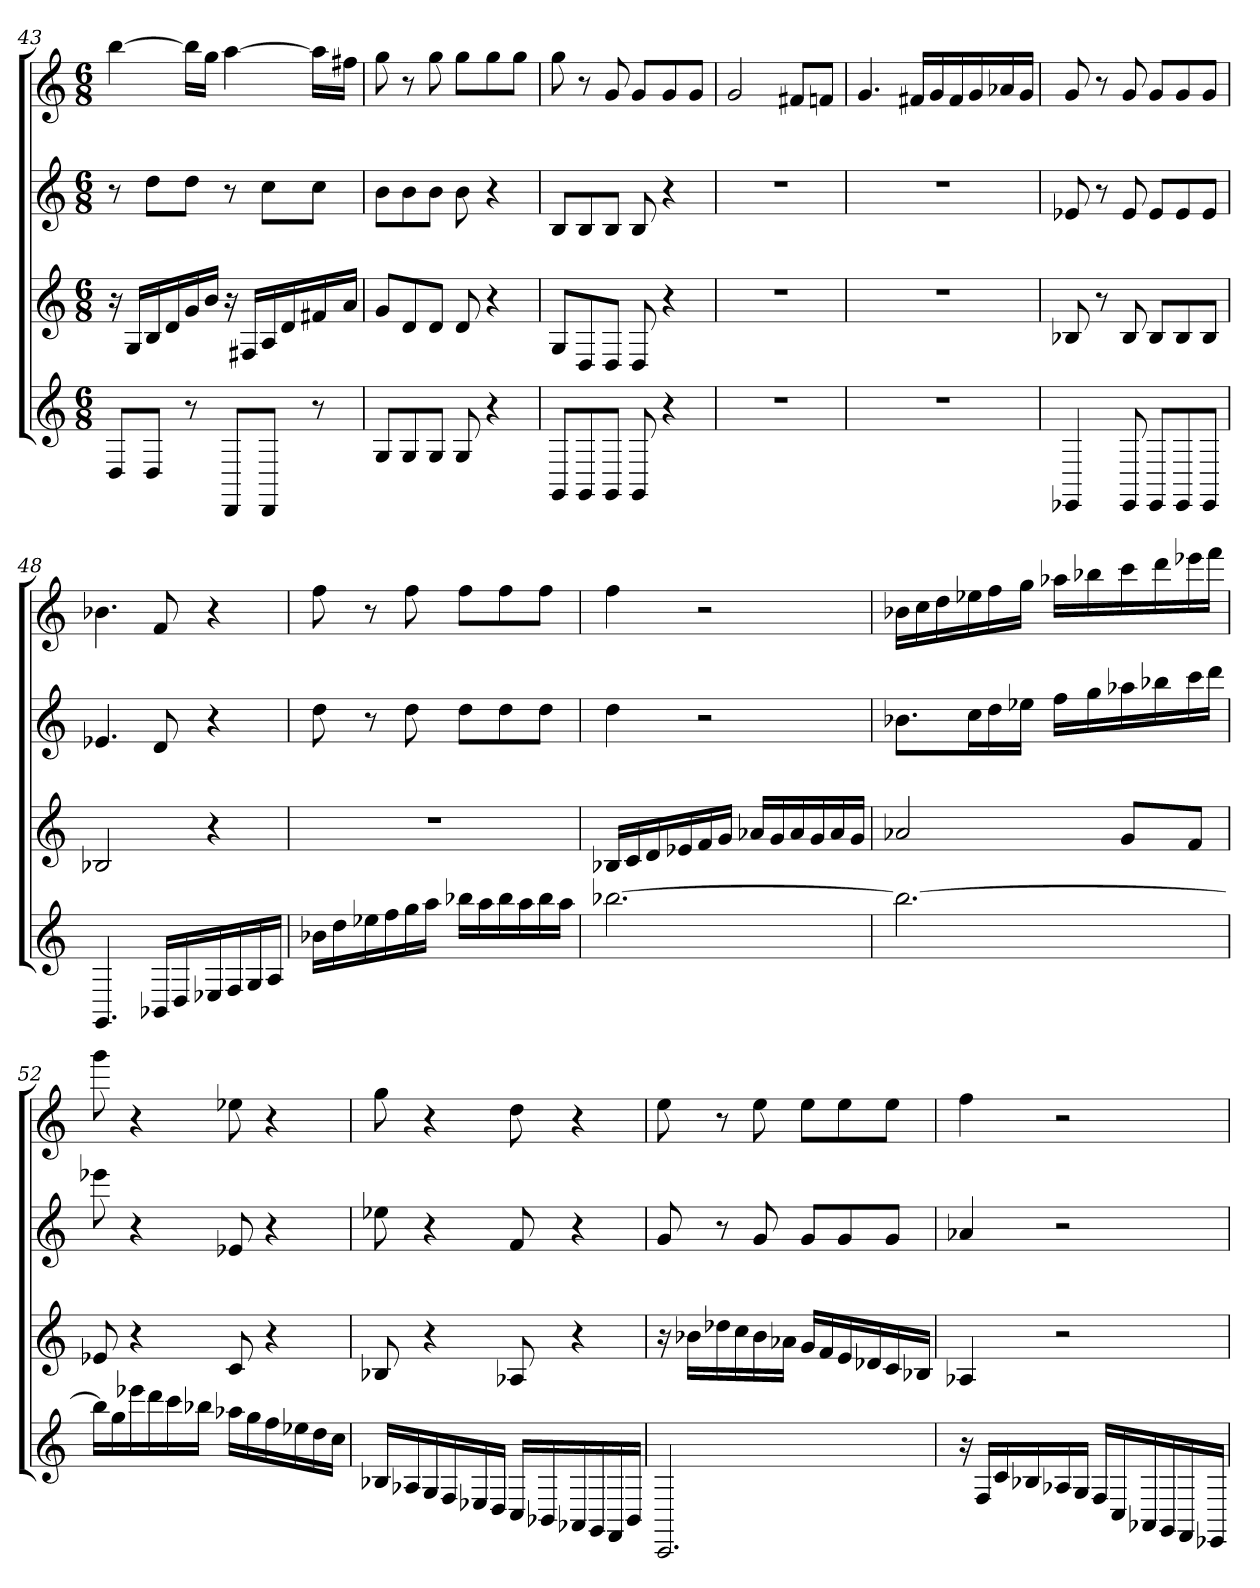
**kern	**kern	**kern	**kern
*part4	*part3	*part2	*part1
*staff4	*staff3	*staff2	*staff1
*k[]	*k[]	*k[]	*k[]
*C:	*C:	*C:	*C:
*M6/8	*M6/8	*M6/8	*M6/8
=43	=43	=43	=43
8DL	16r	8r	[4bb
.	16GLL	.	.
8DJ	16B	8ddL	.
.	16d	.	.
8r	16g	8ddJ	16bbLL]
.	16bJJ	.	16ggJJ
8DDL	16r	8r	[4aa
.	16F#XLL	.	.
8DDJ	16A	8ccL	.
.	16d	.	.
8r	16f#X	8ccJ	16aaLL]
.	16aJJ	.	16ff#XJJ
=44	=44	=44	=44
8GL	8gL	8bL	8gg
8G	8d	8b	8r
8GJ	8dJ	8bJ	8gg
8G	8d	8b	8ggL
4r	4r	4r	8gg
.	.	.	8ggJ
=45	=45	=45	=45
8GGL	8GL	8BL	8gg
8GG	8D	8B	8r
8GGJ	8DJ	8BJ	8g
8GG	8D	8B	8gL
4r	4r	4r	8g
.	.	.	8gJ
=46a	=46a	=46a	=46a
2.r	2.r	2.r	2g
.	.	.	8f#XL
.	.	.	8fnJ
=46b	=46b	=46b	=46b
2.r	2.r	2.r	4.g
.	.	.	16f#XLL
.	.	.	16g
.	.	.	16f#
.	.	.	16g
.	.	.	16a-X
.	.	.	16gJJ
=47	=47	=47	=47
4EE-X	8B-X	8e-X	8g
.	8r	8r	8r
8EE-	8B-	8e-	8g
8EE-L	8B-L	8e-L	8gL
8EE-	8B-	8e-	8g
8EE-J	8B-J	8e-J	8gJ
=48	=48	=48	=48
4.GG	2B-X	4.e-X	4.b-X
16BB-XLL	.	8d	8f
16D	.	.	.
16E-X	4r	4r	4r
16F	.	.	.
16G	.	.	.
16AJJ	.	.	.
=49	=49	=49	=49
16b-XLL	2.r	8dd	8ff
16dd	.	.	.
16ee-X	.	8r	8r
16ff	.	.	.
16gg	.	8dd	8ff
16aaJJ	.	.	.
16bb-XLL	.	8ddL	8ffL
16aa	.	.	.
16bb-	.	8dd	8ff
16aa	.	.	.
16bb-	.	8ddJ	8ffJ
16aaJJ	.	.	.
=50	=50	=50	=50
[2.bb-X	16B-XLL	4dd	4ff
.	16c	.	.
.	16d	.	.
.	16e-X	.	.
.	16f	2r	2r
.	16gJJ	.	.
.	16a-XLL	.	.
.	16g	.	.
.	16a-	.	.
.	16g	.	.
.	16a-	.	.
.	16gJJ	.	.
=51	=51	=51	=51
2.bb-_	2a-X	8.b-XL	16b-XLL
.	.	.	16cc
.	.	.	16dd
.	.	16ccL	16ee-X
.	.	16dd	16ff
.	.	16ee-XJJ	16ggJJ
.	.	16ffLL	16aa-XLL
.	.	16gg	16bb-X
.	8gL	16aa-X	16ccc
.	.	16bb-X	16ddd
.	8fJ	16ccc	16eee-X
.	.	16dddJJ	16fffJJ
=52	=52	=52	=52
16bb-LL]	8e-X	8eee-X	8ggg
16gg	.	.	.
16eee-X	4r	4r	4r
16ddd	.	.	.
16ccc	.	.	.
16bb-XJJ	.	.	.
16aa-XLL	8c	8e-X	8ee-X
16gg	.	.	.
16ff	4r	4r	4r
16ee-X	.	.	.
16dd	.	.	.
16ccJJ	.	.	.
=53	=53	=53	=53
16B-XLL	8B-X	8ee-X	8gg
16A-X	.	.	.
16G	4r	4r	4r
16F	.	.	.
16E-X	.	.	.
16DJJ	.	.	.
16CLL	8A-X	8f	8dd
16BB-X	.	.	.
16AA-X	4r	4r	4r
16GG	.	.	.
16FF	.	.	.
16BB-JJ	.	.	.
=54	=54	=54	=54
2.CC	16r	8g	8ee
.	16b-XLL	.	.
.	16dd-X	8r	8r
.	16cc	.	.
.	16b-	8g	8ee
.	16a-XJJ	.	.
.	16gLL	8gL	8eeL
.	16f	.	.
.	16e	8g	8ee
.	16d-X	.	.
.	16c	8gJ	8eeJ
.	16B-XJJ	.	.
=55	=55	=55	=55
16r	4A-X	4a-X	4ff
16FLL	.	.	.
16c	.	.	.
16B-X	.	.	.
16A-X	2r	2r	2r
16GJJ	.	.	.
16FLL	.	.	.
16C	.	.	.
16AA-X	.	.	.
16GG	.	.	.
16FF	.	.	.
16EE-XJJ	.	.	.
=	=	=	=
*-	*-	*-	*-
